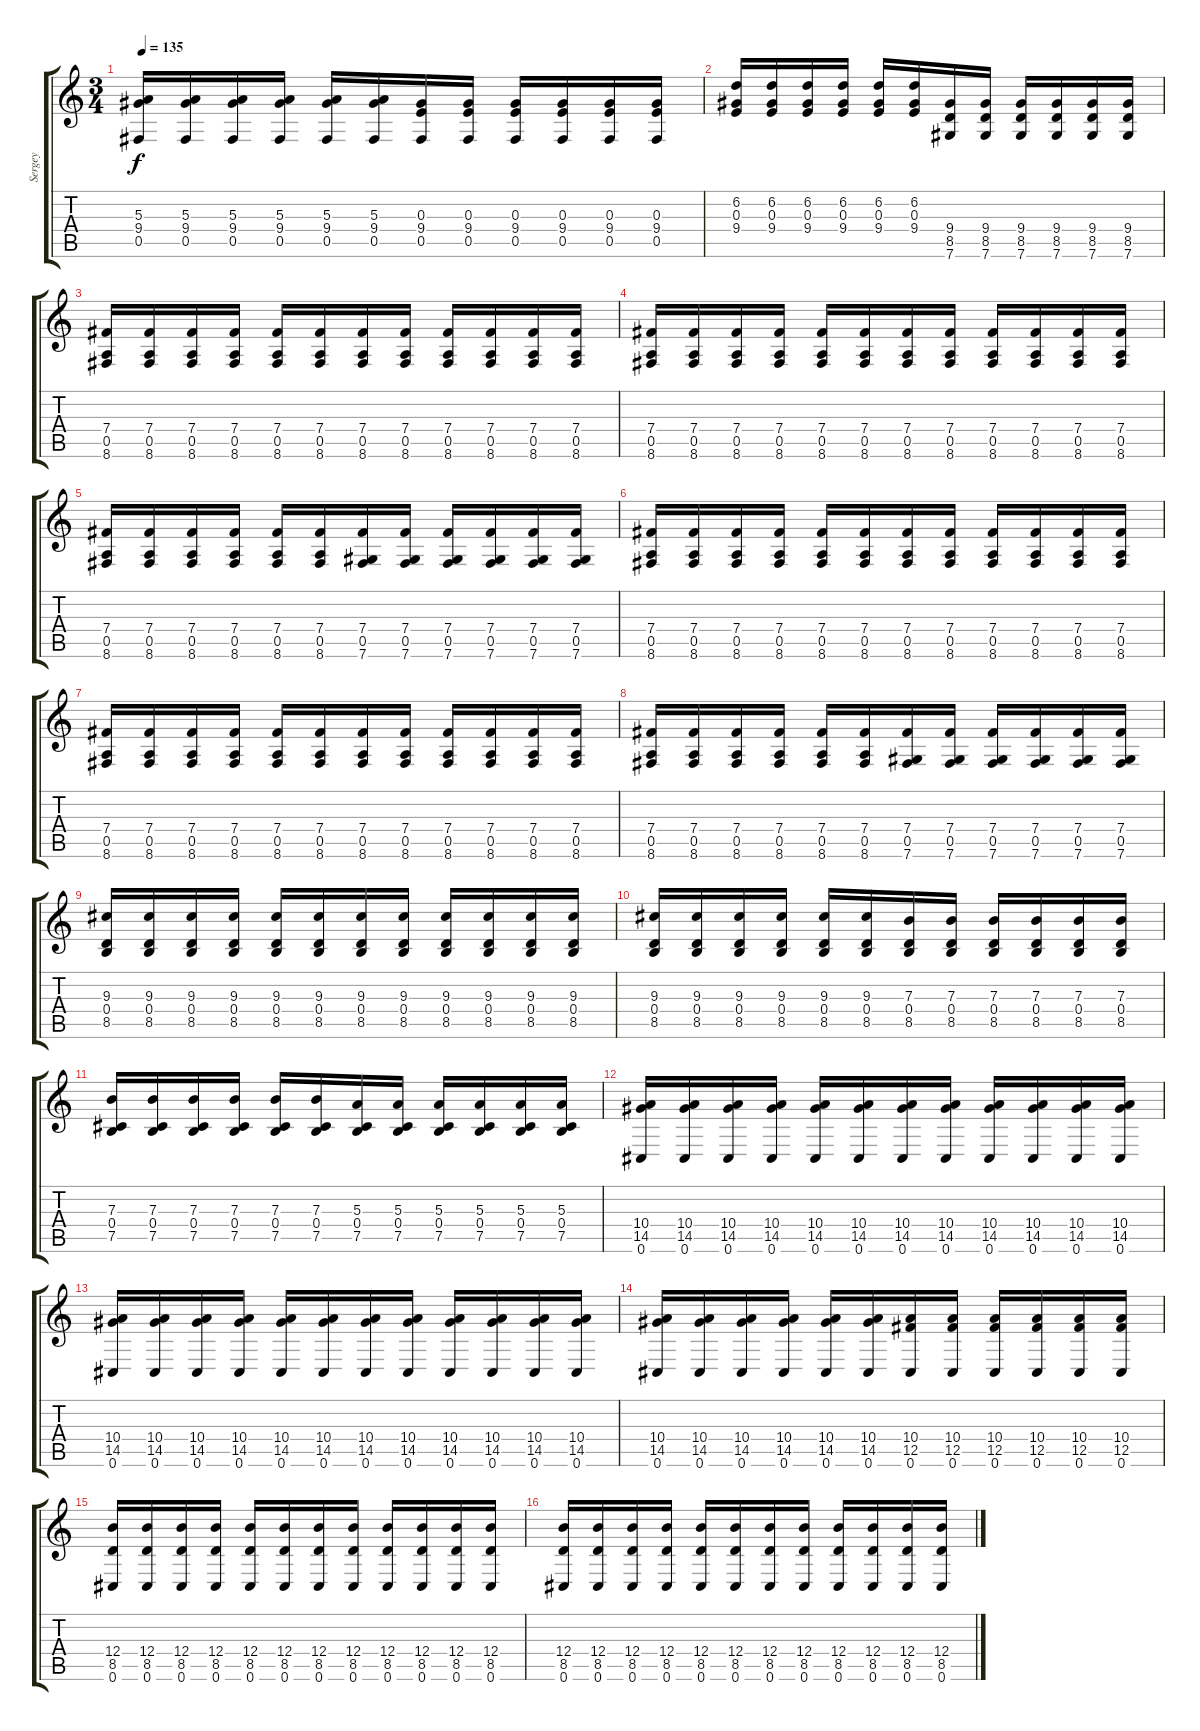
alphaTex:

\track ("Sergey" "Sergey") {instrument distortionguitar}
\staff {score tabs}
\tuning (Db4 Ab3 E3 B2 Gb2 Db2) {hide}
\ts (3 4)
\tempo 135
\clef g2
\ks c
(5.3 9.4 0.5).16{dy f} (5.3 9.4 0.5).16 (5.3 9.4 0.5).16 (5.3 9.4 0.5).16 (5.3 9.4 0.5).16 (5.3 9.4 0.5).16 (0.3 9.4 0.5).16 (0.3 9.4 0.5).16 (0.3 9.4 0.5).16 (0.3 9.4 0.5).16 (0.3 9.4 0.5).16 (0.3 9.4 0.5).16 |
(6.2 0.3 9.4).16 (6.2 0.3 9.4).16 (6.2 0.3 9.4).16 (6.2 0.3 9.4).16 (6.2 0.3 9.4).16 (6.2 0.3 9.4).16 (9.4 8.5 7.6).16 (9.4 8.5 7.6).16 (9.4 8.5 7.6).16 (9.4 8.5 7.6).16 (9.4 8.5 7.6).16 (9.4 8.5 7.6).16 |
(7.4 0.5 8.6).16 (7.4 0.5 8.6).16 (7.4 0.5 8.6).16 (7.4 0.5 8.6).16 (7.4 0.5 8.6).16 (7.4 0.5 8.6).16 (7.4 0.5 8.6).16 (7.4 0.5 8.6).16 (7.4 0.5 8.6).16 (7.4 0.5 8.6).16 (7.4 0.5 8.6).16 (7.4 0.5 8.6).16 |
(7.4 0.5 8.6).16 (7.4 0.5 8.6).16 (7.4 0.5 8.6).16 (7.4 0.5 8.6).16 (7.4 0.5 8.6).16 (7.4 0.5 8.6).16 (7.4 0.5 8.6).16 (7.4 0.5 8.6).16 (7.4 0.5 8.6).16 (7.4 0.5 8.6).16 (7.4 0.5 8.6).16 (7.4 0.5 8.6).16 |
(7.4 0.5 8.6).16 (7.4 0.5 8.6).16 (7.4 0.5 8.6).16 (7.4 0.5 8.6).16 (7.4 0.5 8.6).16 (7.4 0.5 8.6).16 (7.4 0.5 7.6).16 (7.4 0.5 7.6).16 (7.4 0.5 7.6).16 (7.4 0.5 7.6).16 (7.4 0.5 7.6).16 (7.4 0.5 7.6).16 |
(7.4 0.5 8.6).16 (7.4 0.5 8.6).16 (7.4 0.5 8.6).16 (7.4 0.5 8.6).16 (7.4 0.5 8.6).16 (7.4 0.5 8.6).16 (7.4 0.5 8.6).16 (7.4 0.5 8.6).16 (7.4 0.5 8.6).16 (7.4 0.5 8.6).16 (7.4 0.5 8.6).16 (7.4 0.5 8.6).16 |
(7.4 0.5 8.6).16 (7.4 0.5 8.6).16 (7.4 0.5 8.6).16 (7.4 0.5 8.6).16 (7.4 0.5 8.6).16 (7.4 0.5 8.6).16 (7.4 0.5 8.6).16 (7.4 0.5 8.6).16 (7.4 0.5 8.6).16 (7.4 0.5 8.6).16 (7.4 0.5 8.6).16 (7.4 0.5 8.6).16 |
(7.4 0.5 8.6).16 (7.4 0.5 8.6).16 (7.4 0.5 8.6).16 (7.4 0.5 8.6).16 (7.4 0.5 8.6).16 (7.4 0.5 8.6).16 (7.4 0.5 7.6).16 (7.4 0.5 7.6).16 (7.4 0.5 7.6).16 (7.4 0.5 7.6).16 (7.4 0.5 7.6).16 (7.4 0.5 7.6).16 |
(9.3 0.4 8.5).16 (9.3 0.4 8.5).16 (9.3 0.4 8.5).16 (9.3 0.4 8.5).16 (9.3 0.4 8.5).16 (9.3 0.4 8.5).16 (9.3 0.4 8.5).16 (9.3 0.4 8.5).16 (9.3 0.4 8.5).16 (9.3 0.4 8.5).16 (9.3 0.4 8.5).16 (9.3 0.4 8.5).16 |
(9.3 0.4 8.5).16 (9.3 0.4 8.5).16 (9.3 0.4 8.5).16 (9.3 0.4 8.5).16 (9.3 0.4 8.5).16 (9.3 0.4 8.5).16 (7.3 0.4 8.5).16 (7.3 0.4 8.5).16 (7.3 0.4 8.5).16 (7.3 0.4 8.5).16 (7.3 0.4 8.5).16 (7.3 0.4 8.5).16 |
(7.3 0.4 7.5).16 (7.3 0.4 7.5).16 (7.3 0.4 7.5).16 (7.3 0.4 7.5).16 (7.3 0.4 7.5).16 (7.3 0.4 7.5).16 (5.3 0.4 7.5).16 (5.3 0.4 7.5).16 (5.3 0.4 7.5).16 (5.3 0.4 7.5).16 (5.3 0.4 7.5).16 (5.3 0.4 7.5).16 |
(10.4 14.5 0.6).16 (10.4 14.5 0.6).16 (10.4 14.5 0.6).16 (10.4 14.5 0.6).16 (10.4 14.5 0.6).16 (10.4 14.5 0.6).16 (10.4 14.5 0.6).16 (10.4 14.5 0.6).16 (10.4 14.5 0.6).16 (10.4 14.5 0.6).16 (10.4 14.5 0.6).16 (10.4 14.5 0.6).16 |
(10.4 14.5 0.6).16 (10.4 14.5 0.6).16 (10.4 14.5 0.6).16 (10.4 14.5 0.6).16 (10.4 14.5 0.6).16 (10.4 14.5 0.6).16 (10.4 14.5 0.6).16 (10.4 14.5 0.6).16 (10.4 14.5 0.6).16 (10.4 14.5 0.6).16 (10.4 14.5 0.6).16 (10.4 14.5 0.6).16 |
(10.4 14.5 0.6).16 (10.4 14.5 0.6).16 (10.4 14.5 0.6).16 (10.4 14.5 0.6).16 (10.4 14.5 0.6).16 (10.4 14.5 0.6).16 (10.4 12.5 0.6).16 (10.4 12.5 0.6).16 (10.4 12.5 0.6).16 (10.4 12.5 0.6).16 (10.4 12.5 0.6).16 (10.4 12.5 0.6).16 |
(12.4 8.5 0.6).16 (12.4 8.5 0.6).16 (12.4 8.5 0.6).16 (12.4 8.5 0.6).16 (12.4 8.5 0.6).16 (12.4 8.5 0.6).16 (12.4 8.5 0.6).16 (12.4 8.5 0.6).16 (12.4 8.5 0.6).16 (12.4 8.5 0.6).16 (12.4 8.5 0.6).16 (12.4 8.5 0.6).16 |
(12.4 8.5 0.6).16 (12.4 8.5 0.6).16 (12.4 8.5 0.6).16 (12.4 8.5 0.6).16 (12.4 8.5 0.6).16 (12.4 8.5 0.6).16 (12.4 8.5 0.6).16 (12.4 8.5 0.6).16 (12.4 8.5 0.6).16 (12.4 8.5 0.6).16 (12.4 8.5 0.6).16 (12.4 8.5 0.6).16
